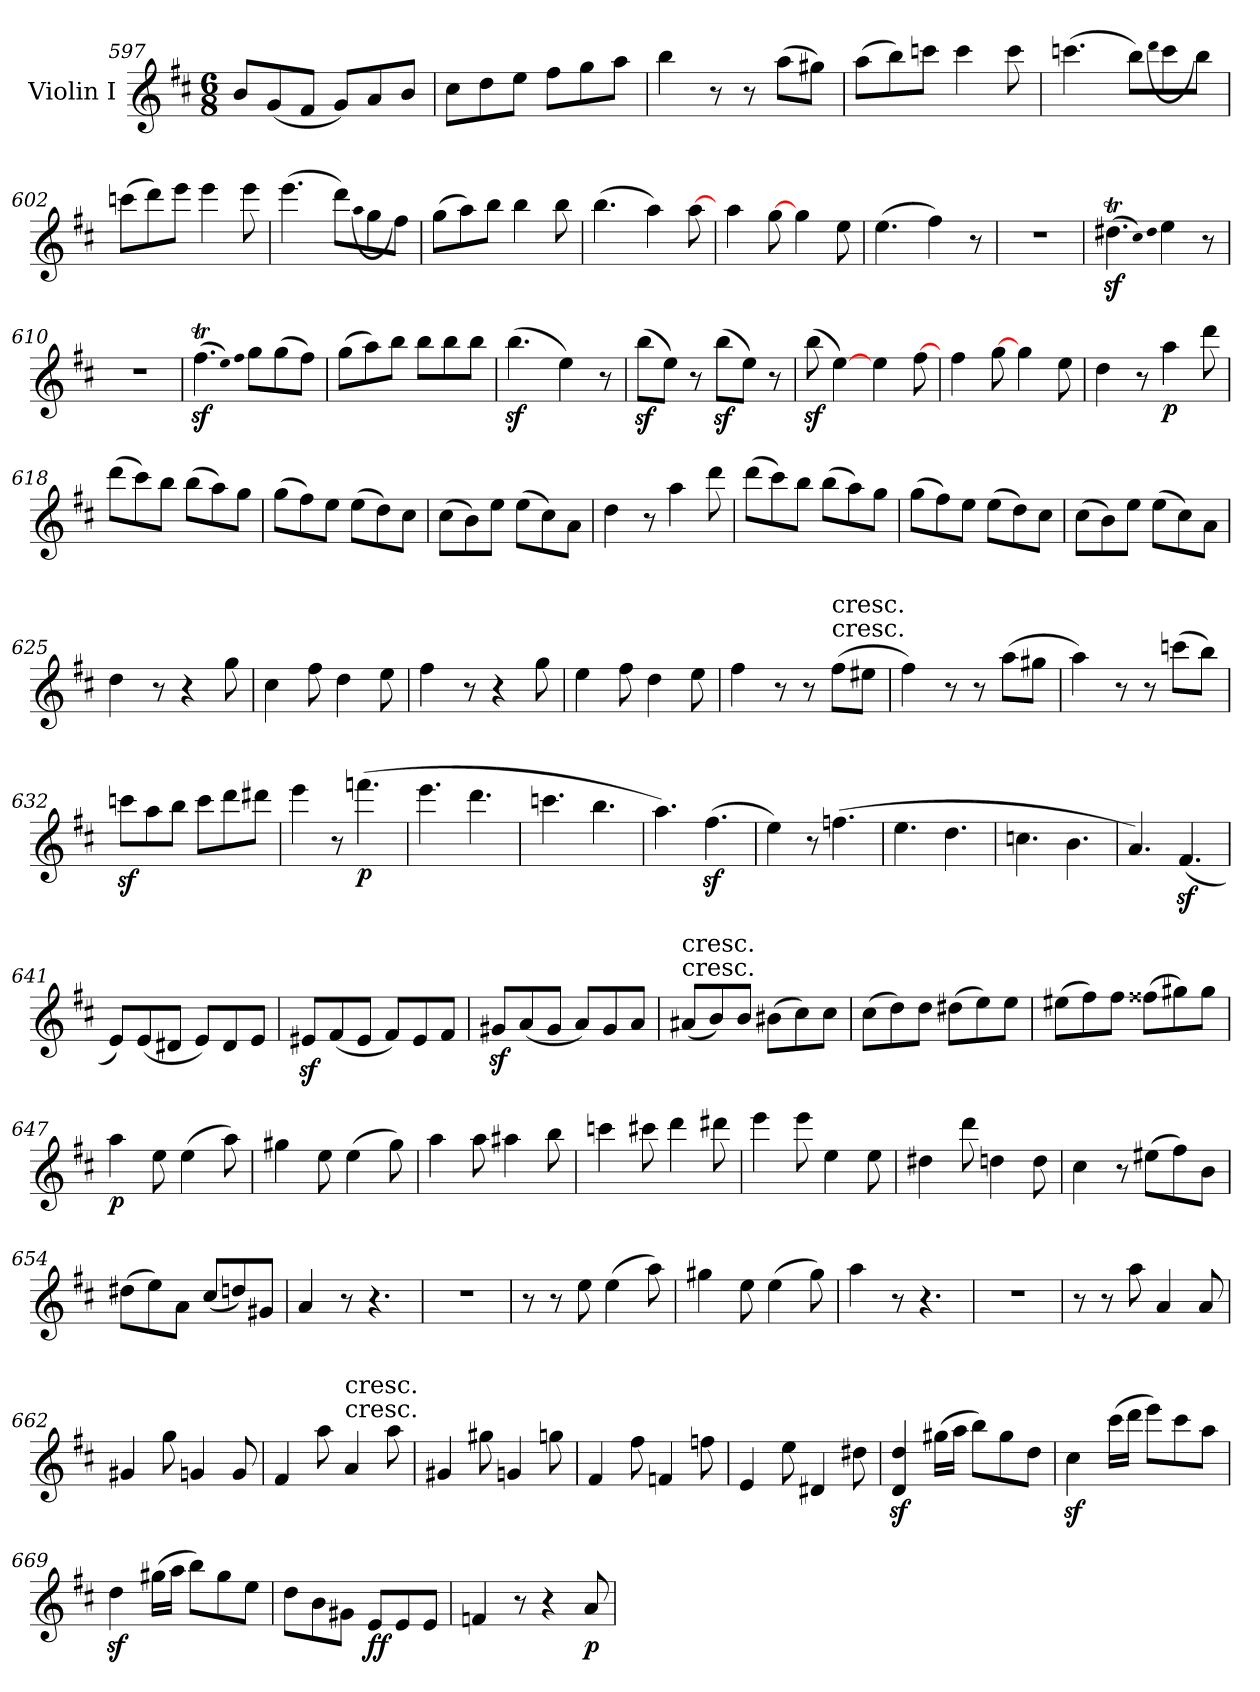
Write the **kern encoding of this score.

**kern	**dynam
*part1	*part1
*staff1	*staff1
*I"Violin I	*
*I'Vln	*
*clefG2	*
*k[f#c#]	*
*D:	*
*M6/8	*
=597	=597
8b/L	.
(8g/	.
8f#/J	.
8g/L)	.
8a/	.
8b/J	.
=598	=598
8cc#\L	.
8dd\	.
8ee\J	.
8ff#\L	.
8gg\	.
8aa\J	.
=599	=599
4bb	.
8r	.
8r	.
(8aa\L	.
8gg#X\J)	.
=600	=600
(8aa\L	.
8bb\)	.
8cccn\J	.
4ccc	.
8ccc	.
=601	=601
(4.cccn	.
8bb\L)	.
(qqddd	.
8ccc\	.
8bb\J)	.
=602	=602
(8cccn\L	.
8ddd\)	.
8eee\J	.
4eee	.
8eee	.
=603	=603
(4.eee	.
8ddd\L)	.
(qqaa	.
8gg\	.
8ff#\J)	.
=604	=604
(8gg\L	.
8aa\)	.
8bb\J	.
4bb	.
8bb	.
=605	=605
(4.bb	.
4aa)	.
[8aa	.
=606	=606
4aa	.
[8gg	.
4gg	.
8ee	.
=607	=607
(4.ee	.
4ff#)	.
8r	.
=608	=608
2.r	.
=609	=609
(4.dd#Xzt	.
qqcc#)	.
qqdd#	.
4ee	.
8r	.
=610	=610
2.r	.
=611	=611
(4.ff#zt	.
qqee)	.
qqff#	.
8gg\L	.
(8gg\	.
8ff#\J)	.
=612	=612
(8gg\L	.
8aa\)	.
8bb\J	.
8bb\L	.
8bb\	.
8bb\J	.
=613	=613
(4.bbz	.
4ee)	.
8r	.
=614	=614
(8bbz\L	.
8ee\J)	.
8r	.
(8bbz\L	.
8ee\J)	.
8r	.
=615	=615
(8bbz	.
[4ee)	.
4ee	.
[8ff#	.
=616	=616
4ff#	.
[8gg	.
4gg	.
8ee	.
=617	=617
4dd	.
8r	.
4aa	p
8ddd	.
=618	=618
(8ddd\L	.
8ccc#\)	.
8bb\J	.
(8bb\L	.
8aa\)	.
8gg\J	.
=619	=619
(8gg\L	.
8ff#\)	.
8ee\J	.
(8ee\L	.
8dd\)	.
8cc#\J	.
=620	=620
(8cc#\L	.
8b\)	.
8ee\J	.
(8ee\L	.
8cc#\)	.
8a\J	.
=621	=621
4dd	.
8r	.
4aa	.
8ddd	.
=622	=622
(8ddd\L	.
8ccc#\)	.
8bb\J	.
(8bb\L	.
8aa\)	.
8gg\J	.
=623	=623
(8gg\L	.
8ff#\)	.
8ee\J	.
(8ee\L	.
8dd\)	.
8cc#\J	.
=624	=624
(8cc#\L	.
8b\)	.
8ee\J	.
(8ee\L	.
8cc#\)	.
8a\J	.
=625	=625
4dd	.
8r	.
4r	.
8gg	.
=626	=626
4cc#	.
8ff#	.
4dd	.
8ee	.
=627	=627
4ff#	.
8r	.
4r	.
8gg	.
=628	=628
4ee	.
8ff#	.
4dd	.
8ee	.
=629	=629
4ff#	.
8r	.
8r	.
!LO:TX:t=cresc.	!
!LO:TX:a:t=cresc.	!
(8ff#\L	.
8ee#X\J	.
=630	=630
4ff#)	.
8r	.
8r	.
(8aa\L	.
8gg#X\J	.
=631	=631
4aa)	.
8r	.
8r	.
(8cccn\L	.
8bb\J)	.
=632	=632
8cccnz\L	.
8aa\	.
8bb\J	.
8ccc\L	.
8ddd\	.
8ddd#X\J	.
=633	=633
4eee	.
8r	.
(4.fffn	p
=634	=634
4.eee	.
4.ddd	.
=635	=635
4.cccn	.
4.bb	.
=636	=636
4.aa)	.
(4.ff#z	.
=637	=637
4ee)	.
8r	.
(4.ffn	.
=638	=638
4.ee	.
4.dd	.
=639	=639
4.ccn	.
4.b	.
=640	=640
4.a)	.
(4.f#z	.
=641	=641
8e/L)	.
(8e/	.
8d#X/J	.
8e/L)	.
8d#/	.
8e/J	.
=642	=642
8e#Xz/L	.
(8f#/	.
8e#/J	.
8f#/L)	.
8e#/	.
8f#/J	.
=643	=643
8g#Xz/L	.
(8a/	.
8g#/J	.
8a/L)	.
8g#/	.
8a/J	.
=644	=644
!LO:TX:t=cresc.	!
!LO:TX:a:t=cresc.	!
(8a#X/L	.
8b/)	.
8b/J	.
(8b#X\L	.
8cc#\)	.
8cc#\J	.
=645	=645
(8cc#\L	.
8dd\)	.
8dd\J	.
(8dd#X\L	.
8ee\)	.
8ee\J	.
=646	=646
(8ee#X\L	.
8ff#\)	.
8ff#\J	.
(8ff##X\L	.
8gg#X\)	.
8gg#\J	.
=647	=647
4aa	p
8ee	.
(4ee	.
8aa)	.
=648	=648
4gg#X	.
8ee	.
(4ee	.
8gg#)	.
=649	=649
4aa	.
8aa	.
4aa#X	.
8bb	.
=650	=650
4cccn	.
8ccc#X	.
4ddd	.
8ddd#X	.
=651	=651
4eee	.
8eee	.
4ee	.
8ee	.
=652	=652
4dd#X	.
8ddd	.
4ddn	.
8dd	.
=653	=653
4cc#	.
8r	.
(8ee#X\L	.
8ff#\)	.
8b\J	.
=654	=654
(8dd#X\L	.
8ee\)	.
8a\J	.
(8cc#/L	.
8ddn/)	.
8g#X/J	.
=655	=655
4a	.
8r	.
4.r	.
=656	=656
2.r	.
=657	=657
8r	.
8r	.
8ee	.
(4ee	.
8aa)	.
=658	=658
4gg#X	.
8ee	.
(4ee	.
8gg#)	.
=659	=659
4aa	.
8r	.
4.r	.
=660	=660
2.r	.
=661	=661
8r	.
8r	.
8aa	.
4a	.
8a	.
=662	=662
4g#X	.
8gg	.
4gn	.
8g	.
=663	=663
4f#	.
8aa	.
!LO:TX:t=cresc.	!
!LO:TX:a:t=cresc.	!
4a	.
8aa	.
=664	=664
4g#X	.
8gg#X	.
4gn	.
8ggn	.
=665	=665
4f#	.
8ff#	.
4fn	.
8ffn	.
=666	=666
4e	.
8ee	.
4d#X	.
8dd#X	.
=667	=667
4dz 4ddz	.
(16gg#X\LL	.
16aa\JJ	.
8bb\L)	.
8gg#\	.
8dd\J	.
=668	=668
4cc#z	.
(16ccc#\LL	.
16ddd\JJ	.
8eee\L)	.
8ccc#\	.
8aa\J	.
=669	=669
4ddz	.
(16gg#X\LL	.
16aa\JJ	.
8bb\L)	.
8gg#\	.
8ee\J	.
=670	=670
8dd\L	.
8b\	.
8g#X\J	.
8e/L	ff
8e/	.
8e/J	.
=671	=671
4fn	.
8r	.
4r	.
8a	p
=	=
*-	*-
